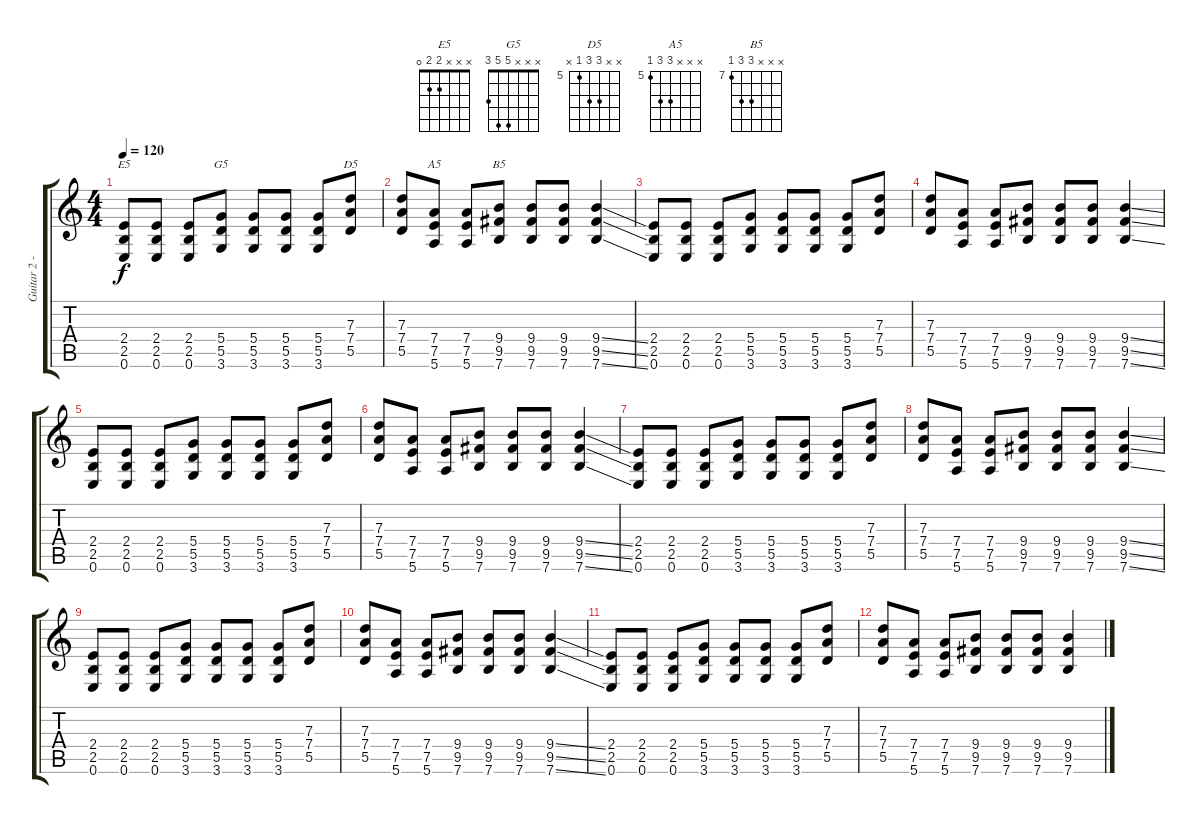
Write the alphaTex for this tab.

\track ("Guitar 2 - Electric" "Guitar 2 -") {instrument electricguitarclean}
\staff {score tabs}
\tuning (E4 B3 G3 D3 A2 E2) {hide}
\chord ("E5" x x x 2 2 0)
\chord ("G5" x x x 5 5 3)
\chord ("D5" x x 7 7 5 x) {firstfret 5}
\chord ("A5" x x x 7 7 5) {firstfret 5}
\chord ("B5" x x x 9 9 7) {firstfret 7}
\ts (4 4)
\tempo 120
\clef g2
\ks c
(2.4 2.5 0.6).8{ch "E5" dy f} (2.4 2.5 0.6).8 (2.4 2.5 0.6).8 (5.4 5.5 3.6).8{ch "G5"} (5.4 5.5 3.6).8 (5.4 5.5 3.6).8 (5.4 5.5 3.6).8 (7.3 7.4 5.5).8{ch "D5"} |
(7.3 7.4 5.5).8 (7.4 7.5 5.6).8{ch "A5"} (7.4 7.5 5.6).8 (9.4 9.5 7.6).8{ch "B5"} (9.4 9.5 7.6).8 (9.4 9.5 7.6).8 (9.4{ss} 9.5{ss} 7.6{ss}).4 |
(2.4 2.5 0.6).8 (2.4 2.5 0.6).8 (2.4 2.5 0.6).8 (5.4 5.5 3.6).8 (5.4 5.5 3.6).8 (5.4 5.5 3.6).8 (5.4 5.5 3.6).8 (7.3 7.4 5.5).8 |
(7.3 7.4 5.5).8 (7.4 7.5 5.6).8 (7.4 7.5 5.6).8 (9.4 9.5 7.6).8 (9.4 9.5 7.6).8 (9.4 9.5 7.6).8 (9.4{ss} 9.5{ss} 7.6{ss}).4 |
(2.4 2.5 0.6).8 (2.4 2.5 0.6).8 (2.4 2.5 0.6).8 (5.4 5.5 3.6).8 (5.4 5.5 3.6).8 (5.4 5.5 3.6).8 (5.4 5.5 3.6).8 (7.3 7.4 5.5).8 |
(7.3 7.4 5.5).8 (7.4 7.5 5.6).8 (7.4 7.5 5.6).8 (9.4 9.5 7.6).8 (9.4 9.5 7.6).8 (9.4 9.5 7.6).8 (9.4{ss} 9.5{ss} 7.6{ss}).4 |
(2.4 2.5 0.6).8 (2.4 2.5 0.6).8 (2.4 2.5 0.6).8 (5.4 5.5 3.6).8 (5.4 5.5 3.6).8 (5.4 5.5 3.6).8 (5.4 5.5 3.6).8 (7.3 7.4 5.5).8 |
(7.3 7.4 5.5).8 (7.4 7.5 5.6).8 (7.4 7.5 5.6).8 (9.4 9.5 7.6).8 (9.4 9.5 7.6).8 (9.4 9.5 7.6).8 (9.4{ss} 9.5{ss} 7.6{ss}).4 |
(2.4 2.5 0.6).8 (2.4 2.5 0.6).8 (2.4 2.5 0.6).8 (5.4 5.5 3.6).8 (5.4 5.5 3.6).8 (5.4 5.5 3.6).8 (5.4 5.5 3.6).8 (7.3 7.4 5.5).8 |
(7.3 7.4 5.5).8 (7.4 7.5 5.6).8 (7.4 7.5 5.6).8 (9.4 9.5 7.6).8 (9.4 9.5 7.6).8 (9.4 9.5 7.6).8 (9.4{ss} 9.5{ss} 7.6{ss}).4 |
(2.4 2.5 0.6).8 (2.4 2.5 0.6).8 (2.4 2.5 0.6).8 (5.4 5.5 3.6).8 (5.4 5.5 3.6).8 (5.4 5.5 3.6).8 (5.4 5.5 3.6).8 (7.3 7.4 5.5).8 |
(7.3 7.4 5.5).8 (7.4 7.5 5.6).8 (7.4 7.5 5.6).8 (9.4 9.5 7.6).8 (9.4 9.5 7.6).8 (9.4 9.5 7.6).8 (9.4 9.5 7.6).4
